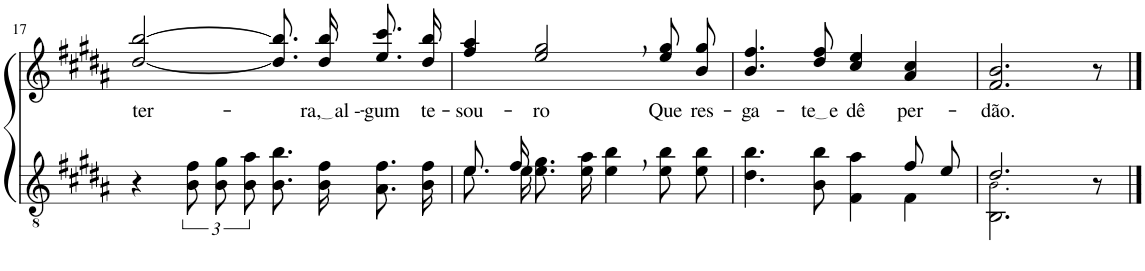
**kern	**kern	**text
*part2	*part1	*part1
*staff2	*staff1	*staff1
*I"Parte III e IV	*I"Parte I e II	*
!!LO:PB:g=z
*clefGv2	*clefG2	*
*Trd5c9	*Trd5c9	*
*k[f#c#g#d#a#]	*k[f#c#g#d#a#]	*
*M4/4	*M4/4	*
=17	=17	=17
!	!	!LO:LY:b
4r	[2dd#/ [2bb/	ter-
12B\ 12f#\L	.	.
12B\ 12g#\	.	.
12B\ 12a#\J	.	.
8.B\ 8.b\L	8.dd#]\ 8.bb]\L	.
!	!	!LO:LY:b
16B\ 16f#\Jk	16dd#\ 16bb\Jk	ra, al -
!	!	!LO:LY:b
8.A#\ 8.f#\L	8.ee\ 8.ccc#\L	-gum
!	!	!LO:LY:b
16B\ 16f#\Jk	16dd#\ 16bb\Jk	te-
=18	=18	=18
*^	*	*
!	!	!	!LO:LY:b
8.e\L	8.e/L	4ff#/ 4aa#/	-sou-
16e\Jk	16f#/Jk	.	.
!	!	!	!LO:LY:b
8.e\ 8.g#\L	2.ryy	2ee/, 2gg#/,	-ro
16e\ 16a#\Jk	.	.	.
4e\, 4b\,	.	.	.
!	!	!	!LO:LY:b
8e\ 8b\L	.	8ee\ 8gg#\L	Que
!	!	!	!LO:LY:b
8e\ 8b\J	.	8b\ 8gg#\J	res-
=19	=19	=19	=19
!	!	!	!LO:LY:b
2.ryy	4.d#\ 4.b\	4.b/ 4.ff#/	-ga-
!	!	!	!LO:LY:b
.	8B\ 8b\	8dd#/ 8ff#/	te e
!	!	!	!LO:LY:b
.	4F#\ 4a#\	4cc#/ 4ee/	dê
!	!	!	!LO:LY:b
8f#/L	4F#\	4a#/ 4cc#/	per-
8e/J	.	.	.
=20	=20	=20	=20
!	!	!	!LO:LY:b
2.d#/	2.BB\ 2.B!\	2.f#/ 2.b/	-dão.
8r	8ryy	8r	.
*v	*v	*	*
==	==	==
*-	*-	*-
